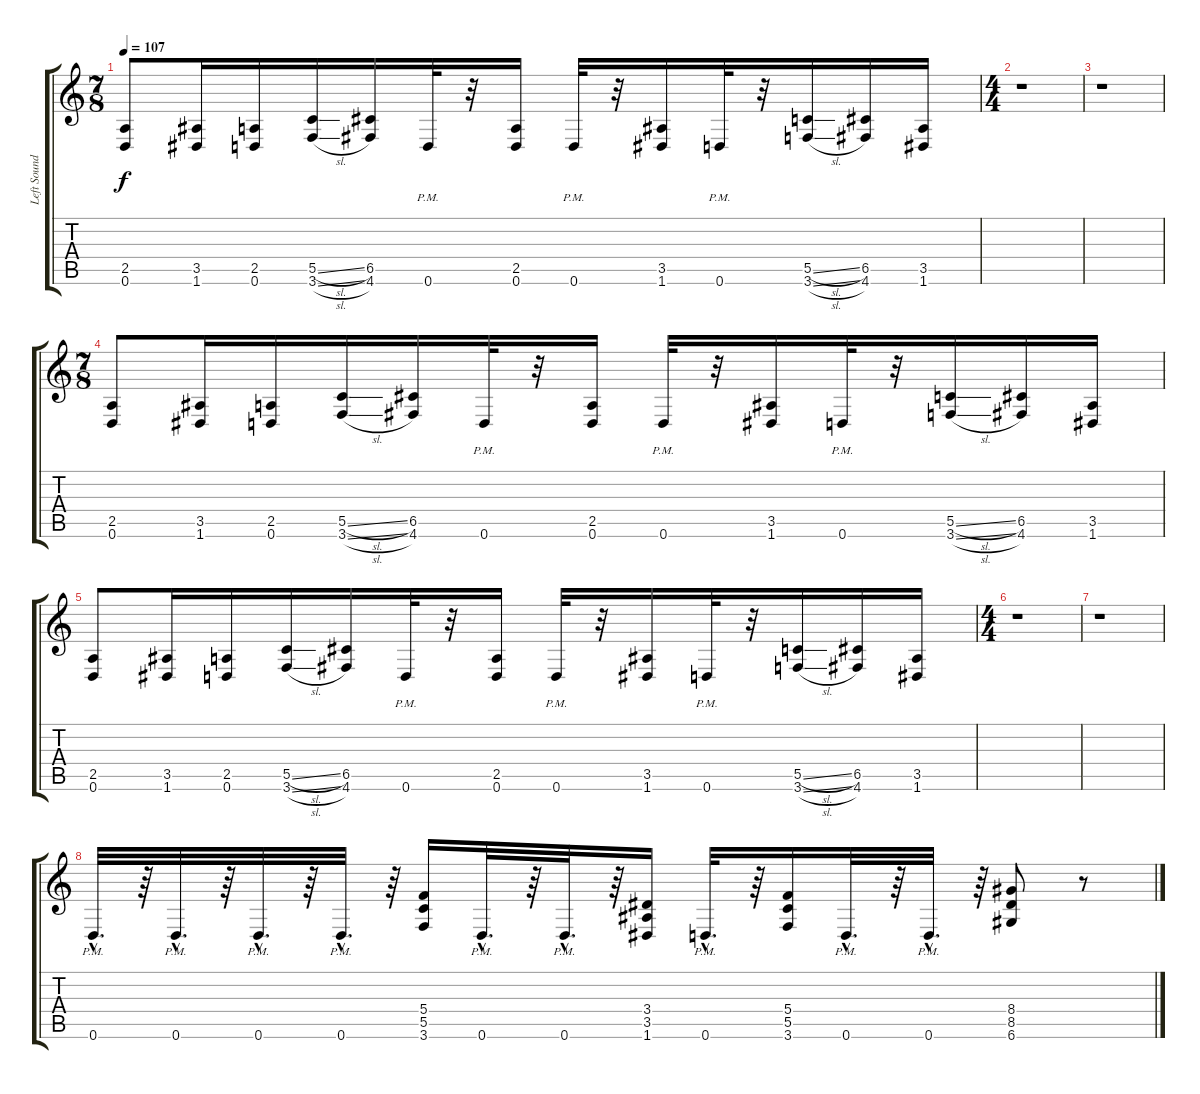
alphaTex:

\track ("Left Sound" "Left Sound") {instrument distortionguitar}
\staff {score tabs}
\tuning (D4 A3 F3 C3 G2 D2) {hide}
\ts (7 8)
\tempo 107
\clef g2
\ks c
(2.5 0.6).8{dy f} (3.5 1.6).16 (2.5 0.6).16 (5.5{sl} 3.6{sl}).16 (6.5 4.6).16 0.6{pm}.32 r.32 (2.5 0.6).16 0.6{pm}.32 r.32 (3.5 1.6).16 0.6{pm}.32 r.32 (5.5{sl} 3.6{sl}).16 (6.5 4.6).16 (3.5 1.6).16 |
\ts (4 4)
r.1 |
r.1 |
\ts (7 8)
(2.5 0.6).8 (3.5 1.6).16 (2.5 0.6).16 (5.5{sl} 3.6{sl}).16 (6.5 4.6).16 0.6{pm}.32 r.32 (2.5 0.6).16 0.6{pm}.32 r.32 (3.5 1.6).16 0.6{pm}.32 r.32 (5.5{sl} 3.6{sl}).16 (6.5 4.6).16 (3.5 1.6).16 |
(2.5 0.6).8 (3.5 1.6).16 (2.5 0.6).16 (5.5{sl} 3.6{sl}).16 (6.5 4.6).16 0.6{pm}.32 r.32 (2.5 0.6).16 0.6{pm}.32 r.32 (3.5 1.6).16 0.6{pm}.32 r.32 (5.5{sl} 3.6{sl}).16 (6.5 4.6).16 (3.5 1.6).16 |
\ts (4 4)
r.1 |
r.1 |
0.6{hac pm}.32{d} r.64 0.6{hac pm}.32{d} r.64 0.6{hac pm}.32{d} r.64 0.6{hac pm}.32{d} r.64 (5.4 5.5 3.6).16 0.6{hac pm}.32{d} r.64 0.6{hac pm}.32{d} r.64 (3.4 3.5 1.6).16 0.6{hac pm}.32{d} r.64 (5.4 5.5 3.6).16 0.6{hac pm}.32{d} r.64 0.6{hac pm}.32{d} r.64 (8.4 8.5 6.6).8 r.8
